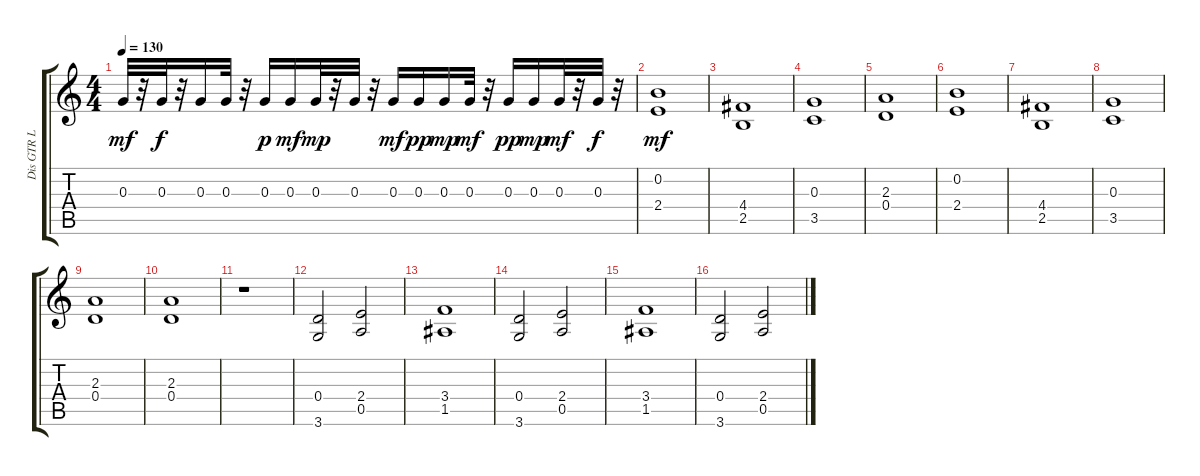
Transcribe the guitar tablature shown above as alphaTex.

\track ("Dis GTR L" "Dis GTR L") {instrument distortionguitar}
\staff {score tabs}
\tuning (E4 B3 G3 D3 A2 E2) {hide}
\ts (4 4)
\tempo 130
\clef g2
\ks c
0.3.32{dy mf} r.32 0.3.32{dy f} r.32 0.3.16 0.3.32 r.32 0.3.16{dy p} 0.3.16{dy mf} 0.3.32{dy mp} r.32 0.3.32 r.32 0.3.16{dy mf} 0.3.16{dy pp} 0.3.16{dy mp} 0.3.32{dy mf} r.32 0.3.16{dy pp} 0.3.16{dy mp} 0.3.32{dy mf} r.32 0.3.32{dy f} r.32 |
(0.2 2.4).1{dy mf} |
(4.4 2.5).1 |
(0.3 3.5).1 |
(2.3 0.4).1 |
(0.2 2.4).1 |
(4.4 2.5).1 |
(0.3 3.5).1 |
(2.3 0.4).1 |
(2.3 0.4).1 |
r.1 |
(0.4 3.6).2 (2.4 0.5).2 |
(3.4 1.5).1 |
(0.4 3.6).2 (2.4 0.5).2 |
(3.4 1.5).1 |
(0.4 3.6).2 (2.4 0.5).2
